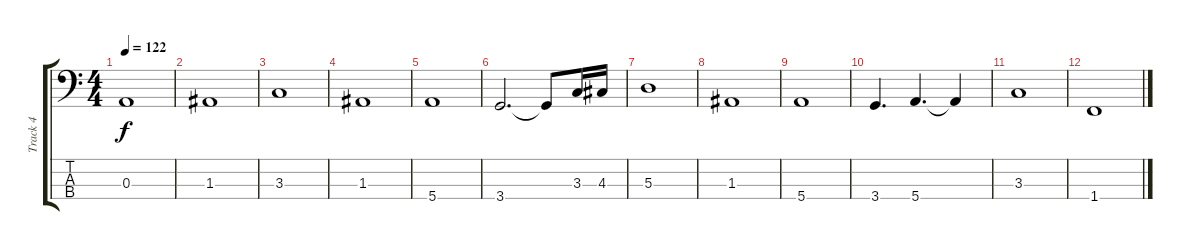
\track ("Track 4" "Track 4") {instrument electricbassfinger}
\staff {score tabs}
\tuning (G2 D2 A1 E1) {hide}
\ts (4 4)
\tempo 122
\clef f4
\ks c
0.3.1{dy f} |
1.3.1 |
3.3.1 |
1.3.1 |
5.4.1 |
3.4.2{d} 3.4{t}.8 3.3.16 4.3.16 |
5.3.1 |
1.3.1 |
5.4.1 |
3.4.4{d} 5.4.4{d} 5.4{t}.4 |
3.3.1 |
1.4.1
